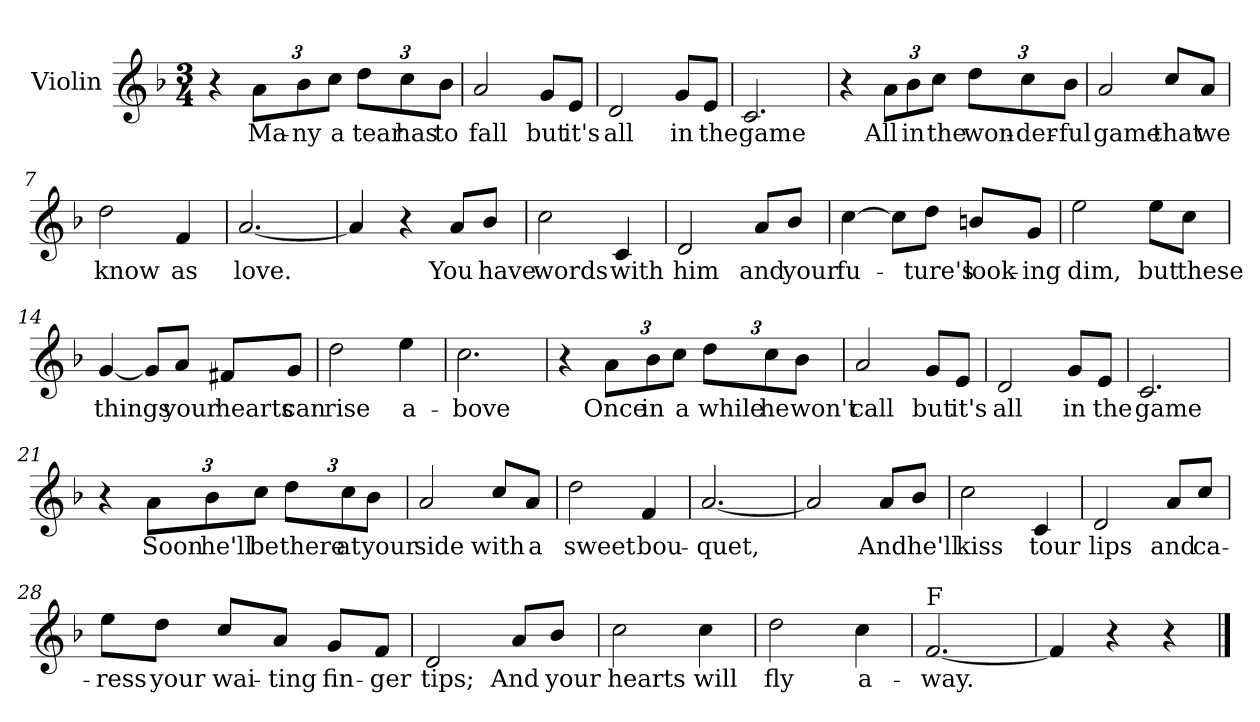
**kern	**text
*part1	*part1
*staff1	*staff1
*I"Violin	*
*I'Vln	*
*clefG2	*
*k[b-]	*
*F:	*
*M3/4	*
=1	=1
4r	.
*Xbrackettup	*
12a\L	Ma-
12b-\	-ny
12cc\J	a
12dd\L	tear
12cc\	has
12b-\J	to
=2	=2
2a/	fall
8g/L	but
8e/J	it's
=3	=3
2d/	all
8g/L	in
8e/J	the
=4	=4
2.c/	game
!!LO:LB:g=z
=5	=5
4r	.
12a\L	All
12b-\	in
12cc\J	the
12dd\L	won-
12cc\	-der-
12b-\J	-ful
=6	=6
2a/	game
8cc/L	that
8a/J	we
=7	=7
2dd\	know
4f/	as
=8	=8
[2.a/	love.
!!LO:LB:g=z
=9	=9
4a/]	.
4r	.
8a/L	You
8b-/J	have
=10	=10
2cc\	words
4c/	with
=11	=11
2d/	him
8a/L	and
8b-/J	your
=12	=12
[4cc\	fu-
8cc\L]	.
8dd\J	-ture's
8bn/L	look-
8g/J	-ing
!!LO:LB:g=z
=13	=13
2ee\	dim,
8ee\L	but
8cc\J	these
=14	=14
[4g/	things
8g/L]	.
8a/J	your
8f#X/L	hearts
8g/J	can
=15	=15
2dd\	rise
4ee\	a-
=16	=16
2.cc\	-bove
!!LO:LB:g=z
=17	=17
4r	.
12a\L	Once
12b-\	in
12cc\J	a
12dd\L	while
12cc\	he
12b-\J	won't
=18	=18
2a/	call
8g/L	but
8e/J	it's
=19	=19
2d/	all
8g/L	in
8e/J	the
=20	=20
2.c/	game
!!LO:LB:g=z
=21	=21
4r	.
12a\L	Soon
12b-\	he'll
12cc\J	be
12dd\L	there
12cc\	at
12b-\J	your
=22	=22
2a/	side
8cc/L	with
8a/J	a
=23	=23
2dd\	sweet
4f/	bou-
=24	=24
[2.a/	-quet,
=25	=25
2a/]	.
8a/L	And
8b-/J	he'll
!!LO:LB:g=z
=26	=26
2cc\	kiss
4c/	tour
=27	=27
2d/	lips
8a/L	and
8cc/J	ca-
=28	=28
8ee\L	-ress
8dd\J	your
8cc/L	wai-
8a/J	-ting
8g/L	fin-
8f/J	-ger
=29	=29
2d/	tips;
8a/L	And
8b-/J	your
=30	=30
2cc\	hearts
4cc\	will
!!LO:LB:g=z
=31	=31
2dd\	fly
4cc\	a-
=32	=32
!LO:TX:a:t=F	!
[2.f/	-way.
=33	=33
4f/]	.
4r	.
4r	.
==	==
*-	*-
